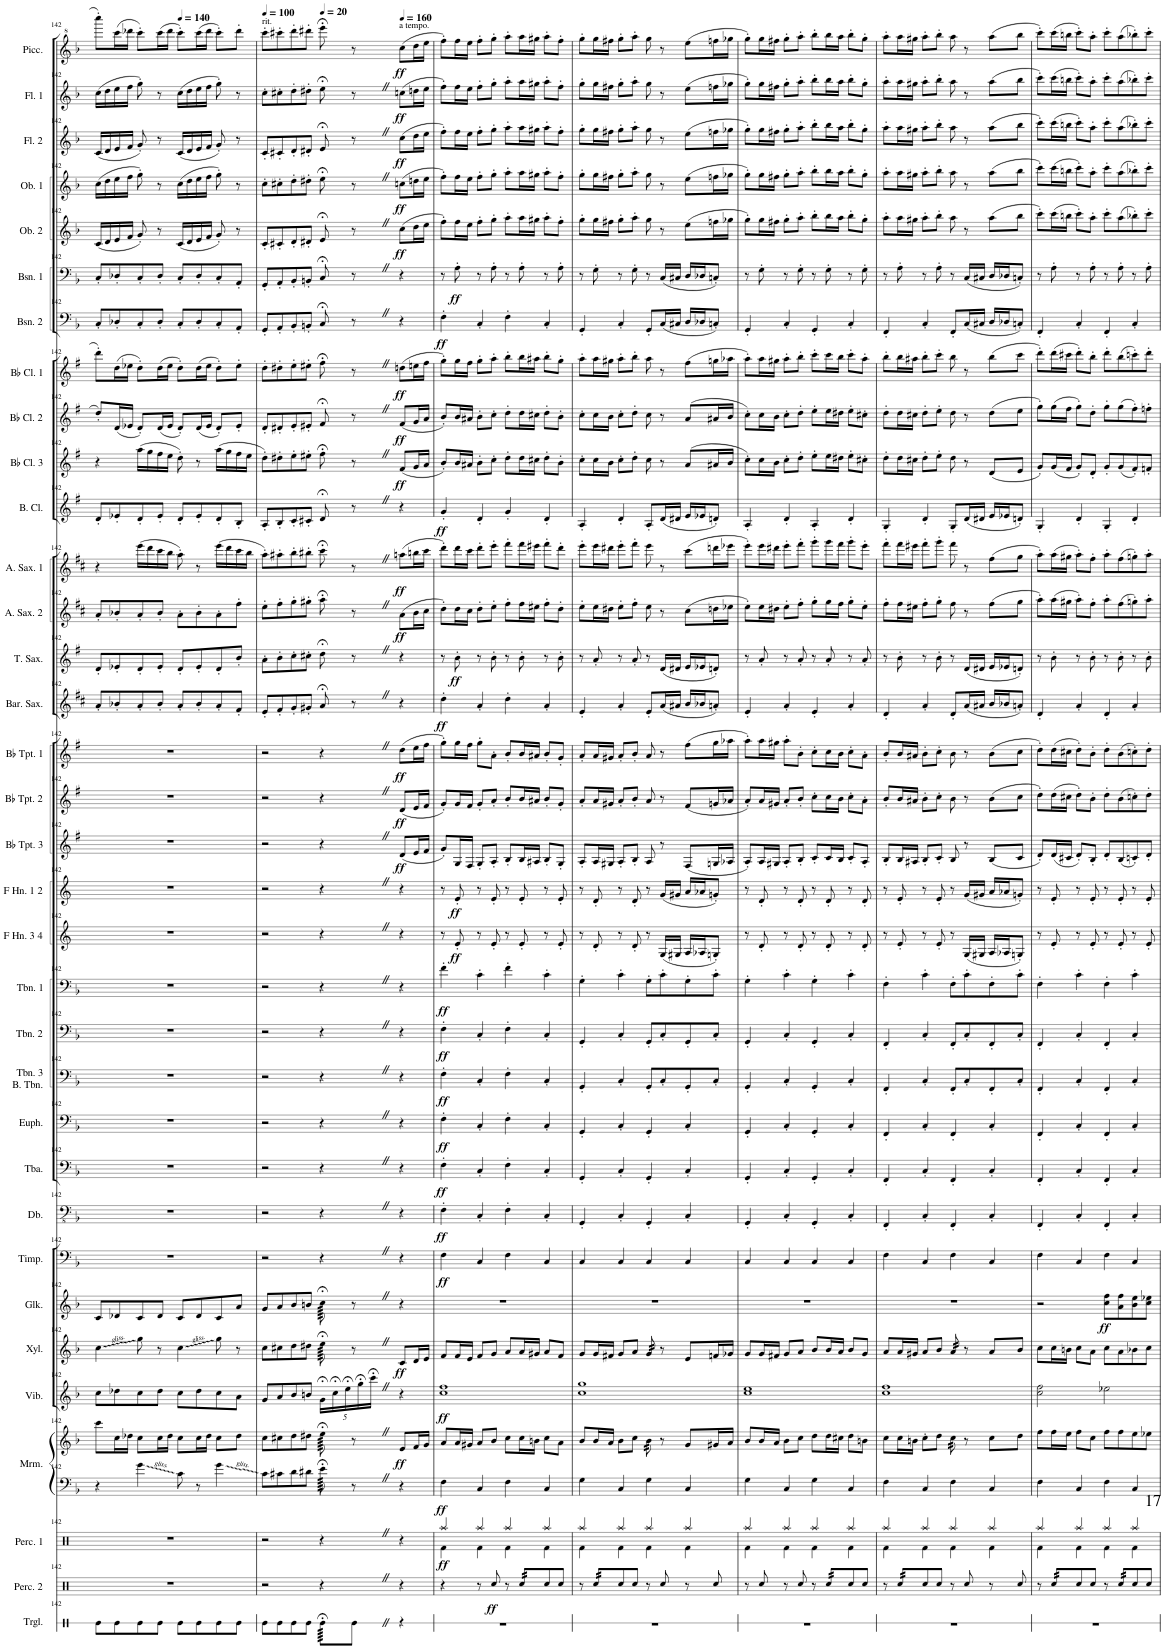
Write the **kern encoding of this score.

**kern	**kern	**dynam	**kern	**dynam	**kern	**kern	**dynam	**kern	**dynam	**kern	**dynam	**kern	**dynam	**kern	**dynam	**kern	**dynam	**kern	**dynam	**kern	**dynam	**kern	**dynam	**kern	**dynam	**kern	**dynam	**kern	**dynam	**kern	**dynam	**kern	**dynam	**kern	**dynam	**kern	**dynam	**kern	**dynam	**kern	**dynam	**kern	**dynam	**kern	**dynam	**kern	**dynam	**kern	**dynam	**kern	**dynam	**kern	**dynam	**kern	**dynam	**kern	**dynam	**kern	**dynam	**kern	**dynam	**kern	**dynam	**kern	**dynam	**kern	**dynam
*part34	*part33	*part33	*part32	*part32	*part31	*part31	*part31	*part30	*part30	*part29	*part29	*part28	*part28	*part27	*part27	*part26	*part26	*part25	*part25	*part24	*part24	*part23	*part23	*part22	*part22	*part21	*part21	*part20	*part20	*part19	*part19	*part18	*part18	*part17	*part17	*part16	*part16	*part15	*part15	*part14	*part14	*part13	*part13	*part12	*part12	*part11	*part11	*part10	*part10	*part9	*part9	*part8	*part8	*part7	*part7	*part6	*part6	*part5	*part5	*part4	*part4	*part3	*part3	*part2	*part2	*part1	*part1
*staff35	*staff34	*staff34	*staff33	*staff33	*staff32	*staff31	*staff31/32	*staff30	*staff30	*staff29	*staff29	*staff28	*staff28	*staff27	*staff27	*staff26	*staff26	*staff25	*staff25	*staff24	*staff24	*staff23	*staff23	*staff22	*staff22	*staff21	*staff21	*staff20	*staff20	*staff19	*staff19	*staff18	*staff18	*staff17	*staff17	*staff16	*staff16	*staff15	*staff15	*staff14	*staff14	*staff13	*staff13	*staff12	*staff12	*staff11	*staff11	*staff10	*staff10	*staff9	*staff9	*staff8	*staff8	*staff7	*staff7	*staff6	*staff6	*staff5	*staff5	*staff4	*staff4	*staff3	*staff3	*staff2	*staff2	*staff1	*staff1
*I"Triangle	*I"Percussion 2	*	*I"Percussion 1	*	*I"Marimba	*	*	*I"Vibraphone	*	*I"Xylophone	*	*I"Glockenspiel	*	*I"Timpani	*	*I"Double Bass	*	*I"Tuba	*	*I"Euphonium	*	*I"Trombone 3 &amp; Bass Trombone	*	*I"Trombone 2	*	*I"Trombone 1	*	*I"F Horn 3 &amp; 4	*	*I"F Horn 1 &amp; 2	*	*I"Bb Trumpet 3	*	*I"Bb Trumpet 2	*	*I"Bb Trumpet 1	*	*I"Baritone Saxophone	*	*I"Tenor Saxophone	*	*I"Alto Saxophone 2	*	*I"Alto Saxophone 1	*	*I"Bass Clarinet	*	*I"Bb Clarinet 3	*	*I"Bb Clarinet 2	*	*I"Bb Clarinet 1	*	*I"Bassoon 2	*	*I"Bassoon 1	*	*I"Oboe 2	*	*I"Oboe 1	*	*I"Flute 2	*	*I"Flute 1	*	*I"Piccolo	*
*I'Trgl.	*I'Perc. 2	*	*I'Perc. 1	*	*I'Mrm.	*	*	*I'Vib.	*	*I'Xyl.	*	*I'Glk.	*	*I'Timp.	*	*I'Db.	*	*I'Tba.	*	*I'Euph.	*	*I'Tbn. 3 B. Tbn.	*	*I'Tbn. 2	*	*I'Tbn. 1	*	*I'F Hn. 3 4	*	*I'F Hn. 1 2	*	*I'Bb Tpt. 3	*	*I'Bb Tpt. 2	*	*I'Bb Tpt. 1	*	*I'Bar. Sax.	*	*I'T. Sax.	*	*I'A. Sax. 2	*	*I'A. Sax. 1	*	*I'B. Cl.	*	*I'Bb Cl. 3	*	*I'Bb Cl. 2	*	*I'Bb Cl. 1	*	*I'Bsn. 2	*	*I'Bsn. 1	*	*I'Ob. 2	*	*I'Ob. 1	*	*I'Fl. 2	*	*I'Fl. 1	*	*I'Picc.	*
!!LO:PB:g=z
*clefX	*clefX	*	*clefX	*	*clefF4	*clefG2	*	*clefG2	*	*clefG2	*	*clefG2	*	*clefF4	*	*clefFv4	*	*clefF4	*	*clefF4	*	*clefF4	*	*clefF4	*	*clefF4	*	*clefG2	*	*clefG2	*	*clefG2	*	*clefG2	*	*clefG2	*	*clefG2	*	*clefG2	*	*clefG2	*	*clefG2	*	*clefG2	*	*clefG2	*	*clefG2	*	*clefG2	*	*clefF4	*	*clefF4	*	*clefG2	*	*clefG2	*	*clefG2	*	*clefG2	*	*clefG^2	*
*	*	*	*	*	*	*	*	*	*	*Trd-7c-12	*	*Trd-14c-24	*	*	*	*Trd7c12	*	*	*	*	*	*	*	*	*	*	*	*Trd4c7	*	*Trd4c7	*	*Trd1c2	*	*Trd1c2	*	*Trd1c2	*	*Trd12c21	*	*Trd8c14	*	*Trd5c9	*	*Trd5c9	*	*Trd8c14	*	*Trd1c2	*	*Trd1c2	*	*Trd1c2	*	*	*	*	*	*	*	*	*	*	*	*	*	*Trd-7c-12	*
*k[b-]	*k[b-]	*	*k[b-]	*	*k[b-]	*k[b-]	*	*k[b-]	*	*k[b-]	*	*k[b-]	*	*k[b-]	*	*k[b-]	*	*k[b-]	*	*k[b-]	*	*k[b-]	*	*k[b-]	*	*k[b-]	*	*k[]	*	*k[]	*	*k[f#]	*	*k[f#]	*	*k[f#]	*	*k[f#c#]	*	*k[f#]	*	*k[f#c#]	*	*k[f#c#]	*	*k[f#]	*	*k[f#]	*	*k[f#]	*	*k[f#]	*	*k[b-]	*	*k[b-]	*	*k[b-]	*	*k[b-]	*	*k[b-]	*	*k[b-]	*	*k[b-]	*
*M4/4	*M4/4	*	*M4/4	*	*M4/4	*M4/4	*	*M4/4	*	*M4/4	*	*M4/4	*	*M4/4	*	*M4/4	*	*M4/4	*	*M4/4	*	*M4/4	*	*M4/4	*	*M4/4	*	*M4/4	*	*M4/4	*	*M4/4	*	*M4/4	*	*M4/4	*	*M4/4	*	*M4/4	*	*M4/4	*	*M4/4	*	*M4/4	*	*M4/4	*	*M4/4	*	*M4/4	*	*M4/4	*	*M4/4	*	*M4/4	*	*M4/4	*	*M4/4	*	*M4/4	*	*M4/4	*
=142	=142	=142	=142	=142	=142	=142	=142	=142	=142	=142	=142	=142	=142	=142	=142	=142	=142	=142	=142	=142	=142	=142	=142	=142	=142	=142	=142	=142	=142	=142	=142	=142	=142	=142	=142	=142	=142	=142	=142	=142	=142	=142	=142	=142	=142	=142	=142	=142	=142	=142	=142	=142	=142	=142	=142	=142	=142	=142	=142	=142	=142	=142	=142	=142	=142	=142	=142
8Re\L	1r	.	1r	.	4r	8ccc\L	.	8cc\L	.	4cc\	.	8c/L	.	1r	.	1r	.	1r	.	1r	.	1r	.	1r	.	1r	.	1r	.	1r	.	1r	.	1r	.	1r	.	8a'/L	.	8d'/L	.	8a'/L	.	4r	.	8d'/L	.	4r	.	8dd'/L	.	8ddd'\L	.	8C'/L	.	8C'/L	.	(16c/LL	.	(16cc\LL	.	(16c/LL	.	(16cc\LL	.	8ccccc'\L	.
.	.	.	.	.	.	.	.	.	.	.	.	.	.	.	.	.	.	.	.	.	.	.	.	.	.	.	.	.	.	.	.	.	.	.	.	.	.	.	.	.	.	.	.	.	.	.	.	.	.	.	.	.	.	.	.	.	.	16d/	.	16dd\	.	16d/	.	16dd\	.	.	.
8Re\	.	.	.	.	.	16cc\L	.	8dd-X\	.	.	.	8d-X/	.	.	.	.	.	.	.	.	.	.	.	.	.	.	.	.	.	.	.	.	.	.	.	.	.	8b-X'/	.	8e-X'/	.	8b-X'/	.	.	.	8e-X'/	.	.	.	(16d/L	.	(16dd\L	.	8D-X'/	.	8D-X'/	.	16e/	.	16ee\	.	16e/	.	16ee\	.	(16cccc\L	.
.	.	.	.	.	.	16dd-X\JJ	.	.	.	.	.	.	.	.	.	.	.	.	.	.	.	.	.	.	.	.	.	.	.	.	.	.	.	.	.	.	.	.	.	.	.	.	.	.	.	.	.	.	.	16e-X/JJ	.	16ee-X\JJ	.	.	.	.	.	16f/JJ	.	16ff\JJ	.	16f/JJ	.	16ff\JJ	.	16dddd-X\JJ	.
8Re\	.	.	.	.	4g\	8cc\L	.	8cc\	.	8gg\	.	8c/	.	.	.	.	.	.	.	.	.	.	.	.	.	.	.	.	.	.	.	.	.	.	.	.	.	8a'/	.	8d'/	.	8a'/	.	(16eee\LL	.	8d'/	.	(16aa\LL	.	8d'/L)	.	8dd'\L)	.	8C'/	.	8C'/	.	8g'/)	.	8gg'\)	.	8g'/)	.	8gg'\)	.	8cccc'\L)	.
.	.	.	.	.	.	.	.	.	.	.	.	.	.	.	.	.	.	.	.	.	.	.	.	.	.	.	.	.	.	.	.	.	.	.	.	.	.	.	.	.	.	.	.	16ddd\	.	.	.	16gg\	.	.	.	.	.	.	.	.	.	.	.	.	.	.	.	.	.	.	.
8Re\J	.	.	.	.	.	16cc\L	.	8dd-\J	.	8r	.	8d-/J	.	.	.	.	.	.	.	.	.	.	.	.	.	.	.	.	.	.	.	.	.	.	.	.	.	8b-'/J	.	8e-'/J	.	8b-'/J	.	16ccc#\	.	8e-'/J	.	16ff#\	.	(16d/L	.	(16dd\L	.	8D-'/J	.	8D-'/J	.	8r	.	8r	.	8r	.	8r	.	(16cccc\L	.
.	.	.	.	.	.	16dd-\JJ	.	.	.	.	.	.	.	.	.	.	.	.	.	.	.	.	.	.	.	.	.	.	.	.	.	.	.	.	.	.	.	.	.	.	.	.	.	16bb\JJ	.	.	.	16ee\JJ	.	16e-/JJ	.	16ee-\JJ	.	.	.	.	.	.	.	.	.	.	.	.	.	16dddd-\JJ	.
*	*	*	*	*	*	*	*	*	*	*	*	*	*	*	*	*	*	*	*	*	*	*	*	*	*	*	*	*	*	*	*	*	*	*	*	*	*	*	*	*	*	*	*	*	*	*	*	*	*	*	*	*	*	*	*	*	*	*	*	*	*	*	*	*	*	*MM140	*
8Re\L	.	.	.	.	8c\	8cc\L	.	8cc\L	.	4cc\	.	8c/L	.	.	.	.	.	.	.	.	.	.	.	.	.	.	.	.	.	.	.	.	.	.	.	.	.	8a'/L	.	8d'/L	.	8a'\L	.	8aa'\)	.	8d'/L	.	8dd'\)	.	8d'/L)	.	8dd'\L)	.	8C'/L	.	8C'/L	.	(16c/LL	.	(16cc\LL	.	(16c/LL	.	(16cc\LL	.	8cccc'\L)	.
.	.	.	.	.	.	.	.	.	.	.	.	.	.	.	.	.	.	.	.	.	.	.	.	.	.	.	.	.	.	.	.	.	.	.	.	.	.	.	.	.	.	.	.	.	.	.	.	.	.	.	.	.	.	.	.	.	.	16d/	.	16dd\	.	16d/	.	16dd\	.	.	.
8Re\	.	.	.	.	8r	16cc\L	.	8dd-\	.	.	.	8d-/	.	.	.	.	.	.	.	.	.	.	.	.	.	.	.	.	.	.	.	.	.	.	.	.	.	8b-'/	.	8e-'/	.	8b-'\	.	8r	.	8e-'/	.	8r	.	(16d/L	.	(16dd\L	.	8D-'/	.	8D-'/	.	16e/	.	16ee\	.	16e/	.	16ee\	.	(16cccc\L	.
.	.	.	.	.	.	16dd-\JJ	.	.	.	.	.	.	.	.	.	.	.	.	.	.	.	.	.	.	.	.	.	.	.	.	.	.	.	.	.	.	.	.	.	.	.	.	.	.	.	.	.	.	.	16e-/JJ	.	16ee-\JJ	.	.	.	.	.	16f/JJ	.	16ff\JJ	.	16f/JJ	.	16ff\JJ	.	16dddd-\JJ	.
8Re\	.	.	.	.	4g\	8cc\L	.	8cc\	.	8gg\	.	8c/	.	.	.	.	.	.	.	.	.	.	.	.	.	.	.	.	.	.	.	.	.	.	.	.	.	8a'/	.	8d'/	.	8a'\	.	(16eee\LL	.	8d'/	.	(16aa\LL	.	8d'/L)	.	8dd'\L)	.	8C'/	.	8C'/	.	8g'/)	.	8gg'\)	.	8g'/)	.	8gg'\)	.	8cccc'\L)	.
.	.	.	.	.	.	.	.	.	.	.	.	.	.	.	.	.	.	.	.	.	.	.	.	.	.	.	.	.	.	.	.	.	.	.	.	.	.	.	.	.	.	.	.	16ddd\	.	.	.	16gg\	.	.	.	.	.	.	.	.	.	.	.	.	.	.	.	.	.	.	.
8Re\J	.	.	.	.	.	8dd-\J	.	8a\J	.	8r	.	8a/J	.	.	.	.	.	.	.	.	.	.	.	.	.	.	.	.	.	.	.	.	.	.	.	.	.	8f#'/J	.	8b'/J	.	8ff#'\J	.	16ccc#\	.	8B'/J	.	16ff#\	.	8e-'/J	.	8ee-'\J	.	8AA'/J	.	8AA'/J	.	8r	.	8r	.	8r	.	8r	.	8dddd-'\J	.
.	.	.	.	.	.	.	.	.	.	.	.	.	.	.	.	.	.	.	.	.	.	.	.	.	.	.	.	.	.	.	.	.	.	.	.	.	.	.	.	.	.	.	.	16bb\JJ	.	.	.	16ee\JJ	.	.	.	.	.	.	.	.	.	.	.	.	.	.	.	.	.	.	.
=143	=143	=143	=143	=143	=143	=143	=143	=143	=143	=143	=143	=143	=143	=143	=143	=143	=143	=143	=143	=143	=143	=143	=143	=143	=143	=143	=143	=143	=143	=143	=143	=143	=143	=143	=143	=143	=143	=143	=143	=143	=143	=143	=143	=143	=143	=143	=143	=143	=143	=143	=143	=143	=143	=143	=143	=143	=143	=143	=143	=143	=143	=143	=143	=143	=143	=143	=143
*	*	*	*	*	*	*	*	*	*	*	*	*	*	*	*	*	*	*	*	*	*	*	*	*	*	*	*	*	*	*	*	*	*	*	*	*	*	*	*	*	*	*	*	*	*	*	*	*	*	*	*	*	*	*	*	*	*	*	*	*	*	*	*	*	*	*MM100	*
!	!	!	!	!	!	!	!	!	!	!	!	!	!	!	!	!	!	!	!	!	!	!	!	!	!	!	!	!	!	!	!	!	!	!	!	!	!	!	!	!	!	!	!	!	!	!	!	!	!	!	!	!	!	!	!	!	!	!	!	!	!	!	!	!	!	!LO:TX:a:t=rit.	!
8Re\L	2r	.	2r	.	8c\L	8cc\L	.	8g/L	.	8cc\L	.	8g/L	.	2r	.	2r	.	2r	.	2r	.	2r	.	2r	.	2r	.	2r	.	2r	.	2r	.	2r	.	2r	.	8e'/L	.	8a'\L	.	8ee'\L	.	8aa'\L)	.	8A'/L	.	8dd'\L)	.	8d'/L	.	8dd'\L	.	8GG'/L	.	8GG'/L	.	8c'/L	.	8cc'\L	.	8c'/L	.	8cc'\L	.	8cccc'\L	.
8Re\	.	.	.	.	8c#X\	8cc#X\	.	8a/	.	8cc#X\	.	8a/	.	.	.	.	.	.	.	.	.	.	.	.	.	.	.	.	.	.	.	.	.	.	.	.	.	8f#'/	.	8b'\	.	8ff#'\	.	8aa#X'\	.	8B'/	.	8dd#X'\	.	8d#X'/	.	8dd#X'\	.	8AA'/	.	8AA'/	.	8c#X'/	.	8cc#X'\	.	8c#X'/	.	8cc#X'\	.	8cccc#X'\	.
8Re\	.	.	.	.	8d\	8dd\	.	8b-/	.	8dd\	.	8b-/	.	.	.	.	.	.	.	.	.	.	.	.	.	.	.	.	.	.	.	.	.	.	.	.	.	8g'/	.	8cc'\	.	8gg'\	.	8bb'\	.	8c'/	.	8ee'\	.	8e'/	.	8ee'\	.	8BB-'/	.	8BB-'/	.	8d'/	.	8dd'\	.	8d'/	.	8dd'\	.	8dddd'\	.
8Re\J	.	.	.	.	8d#X\J	8dd#X\J	.	8bn/J	.	8dd#X\J	.	8bn/J	.	.	.	.	.	.	.	.	.	.	.	.	.	.	.	.	.	.	.	.	.	.	.	.	.	8g#X'/J	.	8cc#X'\J	.	8gg#X'\J	.	8bb#X'\J	.	8c#X'/J	.	8ee#X'\J	.	8e#X'/J	.	8ee#X'\J	.	8BBn'/J	.	8BBn'/J	.	8d#X'/J	.	8dd#X'\J	.	8d#X'/J	.	8dd#X'\J	.	8dddd#X'\J	.
*	*	*	*	*	*	*	*	*Xbrackettup	*	*	*	*	*	*	*	*	*	*	*	*	*	*	*	*	*	*	*	*	*	*	*	*	*	*	*	*	*	*	*	*	*	*	*	*	*	*	*	*	*	*	*	*	*	*	*	*	*	*	*	*	*	*	*	*	*	*	*
*	*	*	*	*	*	*	*	*	*	*	*	*	*	*	*	*	*	*	*	*	*	*	*	*	*	*	*	*	*	*	*	*	*	*	*	*	*	*	*	*	*	*	*	*	*	*	*	*	*	*	*	*	*	*	*	*	*	*	*	*	*	*	*	*	*	*MM20	*
*tremolo	*	*	*	*	*	*	*	*	*	*	*	*	*	*	*	*	*	*	*	*	*	*	*	*	*	*	*	*	*	*	*	*	*	*	*	*	*	*	*	*	*	*	*	*	*	*	*	*	*	*	*	*	*	*	*	*	*	*	*	*	*	*	*	*	*	*	*
*	*	*	*	*	*tremolo	*	*	*	*	*	*	*	*	*	*	*	*	*	*	*	*	*	*	*	*	*	*	*	*	*	*	*	*	*	*	*	*	*	*	*	*	*	*	*	*	*	*	*	*	*	*	*	*	*	*	*	*	*	*	*	*	*	*	*	*	*	*
*	*	*	*	*	*	*tremolo	*	*	*	*	*	*	*	*	*	*	*	*	*	*	*	*	*	*	*	*	*	*	*	*	*	*	*	*	*	*	*	*	*	*	*	*	*	*	*	*	*	*	*	*	*	*	*	*	*	*	*	*	*	*	*	*	*	*	*	*	*
*	*	*	*	*	*	*	*	*	*	*tremolo	*	*	*	*	*	*	*	*	*	*	*	*	*	*	*	*	*	*	*	*	*	*	*	*	*	*	*	*	*	*	*	*	*	*	*	*	*	*	*	*	*	*	*	*	*	*	*	*	*	*	*	*	*	*	*	*	*
*	*	*	*	*	*	*	*	*	*	*	*	*tremolo	*	*	*	*	*	*	*	*	*	*	*	*	*	*	*	*	*	*	*	*	*	*	*	*	*	*	*	*	*	*	*	*	*	*	*	*	*	*	*	*	*	*	*	*	*	*	*	*	*	*	*	*	*	*	*
128Re;<\LLLLL	4r	.	4r	.	128e;<\	128ee;<\	.	20g;<\LL	.	128ee;<\	.	128cc;<\	.	4r	.	4r	.	4r	.	4r	.	4r	.	4r	.	4r	.	4r	.	4r	.	4r	.	4r	.	4r	.	8a;</	.	8dd;<\	.	8aa;<\	.	8ccc#;<\	.	8d;</	.	8ff#;<\	.	8f#;</	.	8ff#;<\	.	8C;</	.	8C;</	.	8e;</	.	8ee;<\	.	8e;</	.	8ee;<\	.	8eeee;<\	.
128Re;<\	.	.	.	.	128e;<\	128ee;<\	.	.	.	128ee;<\	.	128cc;<\	.	.	.	.	.	.	.	.	.	.	.	.	.	.	.	.	.	.	.	.	.	.	.	.	.	.	.	.	.	.	.	.	.	.	.	.	.	.	.	.	.	.	.	.	.	.	.	.	.	.	.	.	.	.	.
128Re;<\	.	.	.	.	128e;<\	128ee;<\	.	.	.	128ee;<\	.	128cc;<\	.	.	.	.	.	.	.	.	.	.	.	.	.	.	.	.	.	.	.	.	.	.	.	.	.	.	.	.	.	.	.	.	.	.	.	.	.	.	.	.	.	.	.	.	.	.	.	.	.	.	.	.	.	.	.
128Re;<\	.	.	.	.	128e;<\	128ee;<\	.	.	.	128ee;<\	.	128cc;<\	.	.	.	.	.	.	.	.	.	.	.	.	.	.	.	.	.	.	.	.	.	.	.	.	.	.	.	.	.	.	.	.	.	.	.	.	.	.	.	.	.	.	.	.	.	.	.	.	.	.	.	.	.	.	.
128Re;<\	.	.	.	.	128e;<\	128ee;<\	.	.	.	128ee;<\	.	128cc;<\	.	.	.	.	.	.	.	.	.	.	.	.	.	.	.	.	.	.	.	.	.	.	.	.	.	.	.	.	.	.	.	.	.	.	.	.	.	.	.	.	.	.	.	.	.	.	.	.	.	.	.	.	.	.	.
128Re;<\	.	.	.	.	128e;<\	128ee;<\	.	.	.	128ee;<\	.	128cc;<\	.	.	.	.	.	.	.	.	.	.	.	.	.	.	.	.	.	.	.	.	.	.	.	.	.	.	.	.	.	.	.	.	.	.	.	.	.	.	.	.	.	.	.	.	.	.	.	.	.	.	.	.	.	.	.
128Re;<\	.	.	.	.	128e;<\	128ee;<\	.	.	.	128ee;<\	.	128cc;<\	.	.	.	.	.	.	.	.	.	.	.	.	.	.	.	.	.	.	.	.	.	.	.	.	.	.	.	.	.	.	.	.	.	.	.	.	.	.	.	.	.	.	.	.	.	.	.	.	.	.	.	.	.	.	.
.	.	.	.	.	.	.	.	20cc;<\	.	.	.	.	.	.	.	.	.	.	.	.	.	.	.	.	.	.	.	.	.	.	.	.	.	.	.	.	.	.	.	.	.	.	.	.	.	.	.	.	.	.	.	.	.	.	.	.	.	.	.	.	.	.	.	.	.	.	.
128Re;<\	.	.	.	.	128e;<\	128ee;<\	.	.	.	128ee;<\	.	128cc;<\	.	.	.	.	.	.	.	.	.	.	.	.	.	.	.	.	.	.	.	.	.	.	.	.	.	.	.	.	.	.	.	.	.	.	.	.	.	.	.	.	.	.	.	.	.	.	.	.	.	.	.	.	.	.	.
128Re;<\	.	.	.	.	128e;<\	128ee;<\	.	.	.	128ee;<\	.	128cc;<\	.	.	.	.	.	.	.	.	.	.	.	.	.	.	.	.	.	.	.	.	.	.	.	.	.	.	.	.	.	.	.	.	.	.	.	.	.	.	.	.	.	.	.	.	.	.	.	.	.	.	.	.	.	.	.
128Re;<\	.	.	.	.	128e;<\	128ee;<\	.	.	.	128ee;<\	.	128cc;<\	.	.	.	.	.	.	.	.	.	.	.	.	.	.	.	.	.	.	.	.	.	.	.	.	.	.	.	.	.	.	.	.	.	.	.	.	.	.	.	.	.	.	.	.	.	.	.	.	.	.	.	.	.	.	.
128Re;<\	.	.	.	.	128e;<\	128ee;<\	.	.	.	128ee;<\	.	128cc;<\	.	.	.	.	.	.	.	.	.	.	.	.	.	.	.	.	.	.	.	.	.	.	.	.	.	.	.	.	.	.	.	.	.	.	.	.	.	.	.	.	.	.	.	.	.	.	.	.	.	.	.	.	.	.	.
128Re;<\	.	.	.	.	128e;<\	128ee;<\	.	.	.	128ee;<\	.	128cc;<\	.	.	.	.	.	.	.	.	.	.	.	.	.	.	.	.	.	.	.	.	.	.	.	.	.	.	.	.	.	.	.	.	.	.	.	.	.	.	.	.	.	.	.	.	.	.	.	.	.	.	.	.	.	.	.
128Re;<\	.	.	.	.	128e;<\	128ee;<\	.	.	.	128ee;<\	.	128cc;<\	.	.	.	.	.	.	.	.	.	.	.	.	.	.	.	.	.	.	.	.	.	.	.	.	.	.	.	.	.	.	.	.	.	.	.	.	.	.	.	.	.	.	.	.	.	.	.	.	.	.	.	.	.	.	.
.	.	.	.	.	.	.	.	20ee;<\	.	.	.	.	.	.	.	.	.	.	.	.	.	.	.	.	.	.	.	.	.	.	.	.	.	.	.	.	.	.	.	.	.	.	.	.	.	.	.	.	.	.	.	.	.	.	.	.	.	.	.	.	.	.	.	.	.	.	.
128Re;<\	.	.	.	.	128e;<\	128ee;<\	.	.	.	128ee;<\	.	128cc;<\	.	.	.	.	.	.	.	.	.	.	.	.	.	.	.	.	.	.	.	.	.	.	.	.	.	.	.	.	.	.	.	.	.	.	.	.	.	.	.	.	.	.	.	.	.	.	.	.	.	.	.	.	.	.	.
128Re;<\	.	.	.	.	128e;<\	128ee;<\	.	.	.	128ee;<\	.	128cc;<\	.	.	.	.	.	.	.	.	.	.	.	.	.	.	.	.	.	.	.	.	.	.	.	.	.	.	.	.	.	.	.	.	.	.	.	.	.	.	.	.	.	.	.	.	.	.	.	.	.	.	.	.	.	.	.
128Re;<\	.	.	.	.	128e;<\	128ee;<\	.	.	.	128ee;<\	.	128cc;<\	.	.	.	.	.	.	.	.	.	.	.	.	.	.	.	.	.	.	.	.	.	.	.	.	.	.	.	.	.	.	.	.	.	.	.	.	.	.	.	.	.	.	.	.	.	.	.	.	.	.	.	.	.	.	.
*	*	*	*	*	*	*	*	*	*	*	*	*Xtremolo	*	*	*	*	*	*	*	*	*	*	*	*	*	*	*	*	*	*	*	*	*	*	*	*	*	*	*	*	*	*	*	*	*	*	*	*	*	*	*	*	*	*	*	*	*	*	*	*	*	*	*	*	*	*	*
*	*	*	*	*	*	*	*	*	*	*Xtremolo	*	*	*	*	*	*	*	*	*	*	*	*	*	*	*	*	*	*	*	*	*	*	*	*	*	*	*	*	*	*	*	*	*	*	*	*	*	*	*	*	*	*	*	*	*	*	*	*	*	*	*	*	*	*	*	*	*
*	*	*	*	*	*	*Xtremolo	*	*	*	*	*	*	*	*	*	*	*	*	*	*	*	*	*	*	*	*	*	*	*	*	*	*	*	*	*	*	*	*	*	*	*	*	*	*	*	*	*	*	*	*	*	*	*	*	*	*	*	*	*	*	*	*	*	*	*	*	*
*	*	*	*	*	*Xtremolo	*	*	*	*	*	*	*	*	*	*	*	*	*	*	*	*	*	*	*	*	*	*	*	*	*	*	*	*	*	*	*	*	*	*	*	*	*	*	*	*	*	*	*	*	*	*	*	*	*	*	*	*	*	*	*	*	*	*	*	*	*	*
*Xtremolo	*	*	*	*	*	*	*	*	*	*	*	*	*	*	*	*	*	*	*	*	*	*	*	*	*	*	*	*	*	*	*	*	*	*	*	*	*	*	*	*	*	*	*	*	*	*	*	*	*	*	*	*	*	*	*	*	*	*	*	*	*	*	*	*	*	*	*
8ReZ\J	.	.	.	.	8r	8r	.	.	.	8r	.	8r	.	.	.	.	.	.	.	.	.	.	.	.	.	.	.	.	.	.	.	.	.	.	.	.	.	8r	.	8r	.	8r	.	8r	.	8r	.	8r	.	8r	.	8r	.	8r	.	8r	.	8r	.	8r	.	8r	.	8r	.	8r	.
.	.	.	.	.	.	.	.	20gg;<\	.	.	.	.	.	.	.	.	.	.	.	.	.	.	.	.	.	.	.	.	.	.	.	.	.	.	.	.	.	.	.	.	.	.	.	.	.	.	.	.	.	.	.	.	.	.	.	.	.	.	.	.	.	.	.	.	.	.	.
.	.	.	.	.	.	.	.	20ccc;<Z\JJ	.	.	.	.	.	.	.	.	.	.	.	.	.	.	.	.	.	.	.	.	.	.	.	.	.	.	.	.	.	.	.	.	.	.	.	.	.	.	.	.	.	.	.	.	.	.	.	.	.	.	.	.	.	.	.	.	.	.	.
*	*	*	*	*	*	*	*	*	*	*	*	*	*	*	*	*	*	*	*	*	*	*	*	*	*	*	*	*	*	*	*	*	*	*	*	*	*	*	*	*	*	*	*	*	*	*	*	*	*	*	*	*	*	*	*	*	*	*	*	*	*	*	*	*	*	*MM160	*
!	!	!	!	!	!	!	!	!	!	!	!	!	!	!	!	!	!	!	!	!	!	!	!	!	!	!	!	!	!	!	!	!	!	!	!	!	!	!	!	!	!	!	!	!	!	!	!	!	!	!	!	!	!	!	!	!	!	!	!	!	!	!	!	!	!	!LO:TX:a:t=a tempo.	!
!	!	!	!	!	!	!	!LO:DY:b	!	!	!	!LO:DY:b	!	!	!	!	!	!	!	!	!	!	!	!	!	!	!	!	!	!	!	!	!	!LO:DY:b	!	!LO:DY:b	!	!LO:DY:b	!	!	!	!	!	!LO:DY:b	!	!LO:DY:b	!	!	!	!LO:DY:b	!	!LO:DY:b	!	!LO:DY:b	!	!	!	!	!	!LO:DY:b	!	!LO:DY:b	!	!LO:DY:b	!	!LO:DY:b	!	!LO:DY:b
4r	4r	.	4r	.	4r	8e/L	ff	4r	.	8c/L	ff	4r	.	4r	.	4r	.	4r	.	4r	.	4r	.	4r	.	4r	.	4r	.	4r	.	(8d/L	ff	(8d/L	ff	(8dd\L	ff	4r	.	4r	.	(8a\L	ff	(8aan\L	ff	4r	.	(8f#/L	ff	(8f#/L	ff	(8ddn\L	ff	4r	.	4r	.	(8cc\L	ff	(8ccn\L	ff	(8cc\L	ff	(8ccn\L	ff	(8ccc\L	ff
.	.	.	.	.	.	16f/L	.	.	.	16d/L	.	.	.	.	.	.	.	.	.	.	.	.	.	.	.	.	.	.	.	.	.	16e/L	.	16e/L	.	16ee\L	.	.	.	.	.	16b\L	.	16bbn\L	.	.	.	16g/L	.	16g/L	.	16een\L	.	.	.	.	.	16dd\L	.	16ddn\L	.	16dd\L	.	16ddn\L	.	16ddd\L	.
.	.	.	.	.	.	16g/JJ	.	.	.	16e/JJ	.	.	.	.	.	.	.	.	.	.	.	.	.	.	.	.	.	.	.	.	.	16f#/JJ	.	16f#/JJ	.	16ff#\JJ	.	.	.	.	.	16cc#\JJ	.	16ccc#\JJ	.	.	.	16a/JJ	.	16a/JJ	.	16ff#\JJ	.	.	.	.	.	16ee\JJ	.	16ee\JJ	.	16ee\JJ	.	16ee\JJ	.	16eee\JJ	.
=144	=144	=144	=144	=144	=144	=144	=144	=144	=144	=144	=144	=144	=144	=144	=144	=144	=144	=144	=144	=144	=144	=144	=144	=144	=144	=144	=144	=144	=144	=144	=144	=144	=144	=144	=144	=144	=144	=144	=144	=144	=144	=144	=144	=144	=144	=144	=144	=144	=144	=144	=144	=144	=144	=144	=144	=144	=144	=144	=144	=144	=144	=144	=144	=144	=144	=144	=144
*	*	*	*^	*	*	*	*	*	*	*	*	*	*	*	*	*	*	*	*	*	*	*	*	*	*	*	*	*	*	*	*	*	*	*	*	*	*	*	*	*	*	*	*	*	*	*	*	*	*	*	*	*	*	*	*	*	*	*	*	*	*	*	*	*	*	*	*
!	!	!	!	!	!LO:DY:b	!	!	!LO:DY:b=2	!	!LO:DY:b	!	!	!	!	!	!LO:DY:b	!	!LO:DY:b	!	!LO:DY:b	!	!LO:DY:b	!	!LO:DY:b	!	!LO:DY:b	!	!LO:DY:b	!	!	!	!	!	!	!	!	!	!	!	!LO:DY:b	!	!	!	!	!	!	!	!LO:DY:b	!	!	!	!	!	!	!	!LO:DY:b	!	!	!	!	!	!	!	!	!	!	!	!
1r	4r	.	4Raa/	4Rf\	ff	4F\	8a/L	ff	1cc 1ff	ff	8f/L	.	1r	.	4F\	ff	4FF'\	ff	4F'\	ff	4F'\	ff	4F'\	ff	4F'\	ff	4f'\	ff	8r	.	8r	.	8g'/L)	.	8g'/L)	.	8gg'\L)	.	4dd'\	ff	8r	.	8dd'\L)	.	8ddd'\L)	.	4g'/	ff	8b'/L)	.	8b'/L)	.	8gg'\L)	.	4F'\	ff	8r	.	8ff'\L)	.	8ff'\L)	.	8ff'\L)	.	8ff'\L)	.	8fff'\L)	.
!	!	!	!	!	!	!	!	!	!	!	!	!	!	!	!	!	!	!	!	!	!	!	!	!	!	!	!	!	!	!LO:DY:b	!	!LO:DY:b	!	!	!	!	!	!	!	!	!	!LO:DY:b	!	!	!	!	!	!	!	!	!	!	!	!	!	!	!	!LO:DY:b	!	!	!	!	!	!	!	!	!	!
.	.	.	.	.	.	.	16a/L	.	.	.	16f/L	.	.	.	.	.	.	.	.	.	.	.	.	.	.	.	.	.	8e'/	ff	8e'/	ff	16G/L	.	16g/L	.	16gg\L	.	.	.	8b'\	ff	16dd\L	.	16ddd\L	.	.	.	16b/L	.	16b/L	.	16gg\L	.	.	.	8A'\	ff	16ff\L	.	16ff\L	.	16ff\L	.	16ff\L	.	16fff\L	.
.	.	.	.	.	.	.	16g#X/JJ	.	.	.	16e/JJ	.	.	.	.	.	.	.	.	.	.	.	.	.	.	.	.	.	.	.	.	.	16F#/JJ	.	16f#/JJ	.	16ff#\JJ	.	.	.	.	.	16cc#\JJ	.	16ccc#\JJ	.	.	.	16a#X/JJ	.	16a#X/JJ	.	16ff#\JJ	.	.	.	.	.	16ee\JJ	.	16ee\JJ	.	16ee\JJ	.	16ee\JJ	.	16eee\JJ	.
.	8r	.	4Raa/	4Rf\	.	4C/	8a/L	.	.	.	8f/L	.	.	.	4C/	.	4CC'/	.	4C'/	.	4C'/	.	4C'/	.	4C'/	.	4c'\	.	8r	.	8r	.	8G'/L	.	8g'/L	.	8gg'\L	.	4a'/	.	8r	.	8dd'\L	.	8ddd'\L	.	4d'/	.	8b'\L	.	8b'\L	.	8gg'\L	.	4C'/	.	8r	.	8ff'\L	.	8ff'\L	.	8ff'\L	.	8ff'\L	.	8fff'\L	.
!	!	!LO:DY:b	!	!	!	!	!	!	!	!	!	!	!	!	!	!	!	!	!	!	!	!	!	!	!	!	!	!	!	!	!	!	!	!	!	!	!	!	!	!	!	!	!	!	!	!	!	!	!	!	!	!	!	!	!	!	!	!	!	!	!	!	!	!	!	!	!	!
.	8Rcc/	ff	.	.	.	.	8b-/J	.	.	.	8g/J	.	.	.	.	.	.	.	.	.	.	.	.	.	.	.	.	.	8e'/	.	8e'/	.	8A'/J	.	8a'/J	.	8a'\J	.	.	.	8b'\	.	8ee'\J	.	8eee'\J	.	.	.	8cc'\J	.	8cc'\J	.	8aa'\J	.	.	.	8A'\	.	8gg'\J	.	8gg'\J	.	8gg'\J	.	8gg'\J	.	8ggg'\J	.
.	8r	.	4Raa/	4Rf\	.	4F\	8cc\L	.	.	.	8a/L	.	.	.	4F\	.	4FF'\	.	4F'\	.	4F'\	.	4F'\	.	4F'\	.	4f'\	.	8r	.	8r	.	8B'/L	.	8b'/L	.	8b'/L	.	4dd'\	.	8r	.	8ff#'\L	.	8fff#'\L	.	4g'/	.	8dd'\L	.	8dd'\L	.	8bb'\L	.	4F'\	.	8r	.	8aa'\L	.	8aa'\L	.	8aa'\L	.	8aa'\L	.	8aaa'\L	.
*	*tremolo	*	*	*	*	*	*	*	*	*	*	*	*	*	*	*	*	*	*	*	*	*	*	*	*	*	*	*	*	*	*	*	*	*	*	*	*	*	*	*	*	*	*	*	*	*	*	*	*	*	*	*	*	*	*	*	*	*	*	*	*	*	*	*	*	*	*	*
.	32Rcc/LLL	.	.	.	.	.	16cc\L	.	.	.	16a/L	.	.	.	.	.	.	.	.	.	.	.	.	.	.	.	.	.	8e'/	.	8e'/	.	16B/L	.	16b/L	.	16b/L	.	.	.	8b'\	.	16ff#\L	.	16fff#\L	.	.	.	16dd\L	.	16dd\L	.	16bb\L	.	.	.	8A'\	.	16aa\L	.	16aa\L	.	16aa\L	.	16aa\L	.	16aaa\L	.
.	32Rcc/	.	.	.	.	.	.	.	.	.	.	.	.	.	.	.	.	.	.	.	.	.	.	.	.	.	.	.	.	.	.	.	.	.	.	.	.	.	.	.	.	.	.	.	.	.	.	.	.	.	.	.	.	.	.	.	.	.	.	.	.	.	.	.	.	.	.	.
.	32Rcc/	.	.	.	.	.	16bn\JJ	.	.	.	16g#X/JJ	.	.	.	.	.	.	.	.	.	.	.	.	.	.	.	.	.	.	.	.	.	16A#X/JJ	.	16a#X/JJ	.	16a#X/JJ	.	.	.	.	.	16ee#X\JJ	.	16eee#X\JJ	.	.	.	16cc#X\JJ	.	16cc#X\JJ	.	16aa#X\JJ	.	.	.	.	.	16gg#X\JJ	.	16gg#X\JJ	.	16gg#X\JJ	.	16gg#X\JJ	.	16ggg#X\JJ	.
.	32Rcc/	.	.	.	.	.	.	.	.	.	.	.	.	.	.	.	.	.	.	.	.	.	.	.	.	.	.	.	.	.	.	.	.	.	.	.	.	.	.	.	.	.	.	.	.	.	.	.	.	.	.	.	.	.	.	.	.	.	.	.	.	.	.	.	.	.	.	.
*	*Xtremolo	*	*	*	*	*	*	*	*	*	*	*	*	*	*	*	*	*	*	*	*	*	*	*	*	*	*	*	*	*	*	*	*	*	*	*	*	*	*	*	*	*	*	*	*	*	*	*	*	*	*	*	*	*	*	*	*	*	*	*	*	*	*	*	*	*	*	*
.	8Rcc/	.	4Raa/	4Rf\	.	4C/	8cc\L	.	.	.	8a/L	.	.	.	4C/	.	4CC'/	.	4C'/	.	4C'/	.	4C'/	.	4C'/	.	4c'\	.	8r	.	8r	.	8B'/L	.	8b'/L	.	8b'/L	.	4a'/	.	8r	.	8ff#'\L	.	8fff#'\L	.	4d'/	.	8dd'\L	.	8dd'\L	.	8bb'\L	.	4C'/	.	8r	.	8aa'\L	.	8aa'\L	.	8aa'\L	.	8aa'\L	.	8aaa'\L	.
.	8Rcc/J	.	.	.	.	.	8a\J	.	.	.	8f/J	.	.	.	.	.	.	.	.	.	.	.	.	.	.	.	.	.	8e'/	.	8e'/	.	8G'/J	.	8g'/J	.	8g'/J	.	.	.	8b'\	.	8dd'\J	.	8ddd'\J	.	.	.	8b'\J	.	8b'\J	.	8gg'\J	.	.	.	8A'\	.	8ff'\J	.	8ff'\J	.	8ff'\J	.	8ff'\J	.	8fff'\J	.
=145	=145	=145	=145	=145	=145	=145	=145	=145	=145	=145	=145	=145	=145	=145	=145	=145	=145	=145	=145	=145	=145	=145	=145	=145	=145	=145	=145	=145	=145	=145	=145	=145	=145	=145	=145	=145	=145	=145	=145	=145	=145	=145	=145	=145	=145	=145	=145	=145	=145	=145	=145	=145	=145	=145	=145	=145	=145	=145	=145	=145	=145	=145	=145	=145	=145	=145	=145	=145
1r	8r	.	4Raa/	4Rf\	.	4G\	8b-/L	.	1cc 1gg	.	8g/L	.	1r	.	4C/	.	4GGG'/	.	4GG'/	.	4GG'/	.	4GG'/	.	4GG'/	.	4G'\	.	8r	.	8r	.	8A'/L	.	8a'/L	.	8a'/L	.	4e'/	.	8r	.	8ee'\L	.	8eee'\L	.	4A'/	.	8cc'\L	.	8cc'\L	.	8aa'\L	.	4GG'/	.	8r	.	8gg'\L	.	8gg'\L	.	8gg'\L	.	8gg'\L	.	8ggg'\L	.
*	*tremolo	*	*	*	*	*	*	*	*	*	*	*	*	*	*	*	*	*	*	*	*	*	*	*	*	*	*	*	*	*	*	*	*	*	*	*	*	*	*	*	*	*	*	*	*	*	*	*	*	*	*	*	*	*	*	*	*	*	*	*	*	*	*	*	*	*	*	*
.	32Rcc/LLL	.	.	.	.	.	16b-/L	.	.	.	16g/L	.	.	.	.	.	.	.	.	.	.	.	.	.	.	.	.	.	8d'/	.	8d'/	.	16A/L	.	16a/L	.	16a/L	.	.	.	8a'/	.	16ee\L	.	16eee\L	.	.	.	16cc\L	.	16cc\L	.	16aa\L	.	.	.	8G'\	.	16gg\L	.	16gg\L	.	16gg\L	.	16gg\L	.	16ggg\L	.
.	32Rcc/	.	.	.	.	.	.	.	.	.	.	.	.	.	.	.	.	.	.	.	.	.	.	.	.	.	.	.	.	.	.	.	.	.	.	.	.	.	.	.	.	.	.	.	.	.	.	.	.	.	.	.	.	.	.	.	.	.	.	.	.	.	.	.	.	.	.	.
.	32Rcc/	.	.	.	.	.	16a/JJ	.	.	.	16f#X/JJ	.	.	.	.	.	.	.	.	.	.	.	.	.	.	.	.	.	.	.	.	.	16G#X/JJ	.	16g#X/JJ	.	16g#X/JJ	.	.	.	.	.	16dd#X\JJ	.	16ddd#X\JJ	.	.	.	16b\JJ	.	16b\JJ	.	16gg#X\JJ	.	.	.	.	.	16ff#X\JJ	.	16ff#X\JJ	.	16ff#X\JJ	.	16ff#X\JJ	.	16fff#X\JJ	.
.	32Rcc/	.	.	.	.	.	.	.	.	.	.	.	.	.	.	.	.	.	.	.	.	.	.	.	.	.	.	.	.	.	.	.	.	.	.	.	.	.	.	.	.	.	.	.	.	.	.	.	.	.	.	.	.	.	.	.	.	.	.	.	.	.	.	.	.	.	.	.
*	*Xtremolo	*	*	*	*	*	*	*	*	*	*	*	*	*	*	*	*	*	*	*	*	*	*	*	*	*	*	*	*	*	*	*	*	*	*	*	*	*	*	*	*	*	*	*	*	*	*	*	*	*	*	*	*	*	*	*	*	*	*	*	*	*	*	*	*	*	*	*
.	8Rcc/	.	4Raa/	4Rf\	.	4C/	8b-\L	.	.	.	8g/L	.	.	.	4C/	.	4CC'/	.	4C'/	.	4C'/	.	4C'/	.	4C'/	.	4c'\	.	8r	.	8r	.	8A'/L	.	8a'/L	.	8a'/L	.	4a'/	.	8r	.	8ee'\L	.	8eee'\L	.	4d'/	.	8cc'\L	.	8cc'\L	.	8aa'\L	.	4C'/	.	8r	.	8gg'\L	.	8gg'\L	.	8gg'\L	.	8gg'\L	.	8ggg'\L	.
.	8Rcc/J	.	.	.	.	.	8cc\J	.	.	.	8a/J	.	.	.	.	.	.	.	.	.	.	.	.	.	.	.	.	.	8d'/	.	8d'/	.	8B'/J	.	8b'/J	.	8b'/J	.	.	.	8a'/	.	8ff#'\J	.	8fff#'\J	.	.	.	8dd'\J	.	8dd'\J	.	8bb'\J	.	.	.	8G'\	.	8aa'\J	.	8aa'\J	.	8aa'\J	.	8aa'\J	.	8aaa'\J	.
*	*	*	*	*	*	*	*tremolo	*	*	*	*	*	*	*	*	*	*	*	*	*	*	*	*	*	*	*	*	*	*	*	*	*	*	*	*	*	*	*	*	*	*	*	*	*	*	*	*	*	*	*	*	*	*	*	*	*	*	*	*	*	*	*	*	*	*	*	*	*
*	*	*	*	*	*	*	*	*	*	*	*tremolo	*	*	*	*	*	*	*	*	*	*	*	*	*	*	*	*	*	*	*	*	*	*	*	*	*	*	*	*	*	*	*	*	*	*	*	*	*	*	*	*	*	*	*	*	*	*	*	*	*	*	*	*	*	*	*	*	*
.	8r	.	4Raa/	4Rf\	.	4G\	32b-\	.	.	.	32g/	.	.	.	4C/	.	4GGG'/	.	4GG'/	.	4GG'/	.	8GG'/L	.	8GG'/L	.	8G'\L	.	8r	.	8r	.	8A/	.	8a/	.	8a/	.	8e'/L	.	8r	.	8ee\	.	8eee\	.	8A'/L	.	8cc\	.	8cc\	.	8aa\	.	8GG'/L	.	8r	.	8gg\	.	8gg\	.	8gg\	.	8gg\	.	8ggg\	.
.	.	.	.	.	.	.	32b-\	.	.	.	32g/	.	.	.	.	.	.	.	.	.	.	.	.	.	.	.	.	.	.	.	.	.	.	.	.	.	.	.	.	.	.	.	.	.	.	.	.	.	.	.	.	.	.	.	.	.	.	.	.	.	.	.	.	.	.	.	.	.
.	.	.	.	.	.	.	32b-\	.	.	.	32g/	.	.	.	.	.	.	.	.	.	.	.	.	.	.	.	.	.	.	.	.	.	.	.	.	.	.	.	.	.	.	.	.	.	.	.	.	.	.	.	.	.	.	.	.	.	.	.	.	.	.	.	.	.	.	.	.	.
.	.	.	.	.	.	.	32b-\	.	.	.	32g/	.	.	.	.	.	.	.	.	.	.	.	.	.	.	.	.	.	.	.	.	.	.	.	.	.	.	.	.	.	.	.	.	.	.	.	.	.	.	.	.	.	.	.	.	.	.	.	.	.	.	.	.	.	.	.	.	.
*	*	*	*	*	*	*	*	*	*	*	*Xtremolo	*	*	*	*	*	*	*	*	*	*	*	*	*	*	*	*	*	*	*	*	*	*	*	*	*	*	*	*	*	*	*	*	*	*	*	*	*	*	*	*	*	*	*	*	*	*	*	*	*	*	*	*	*	*	*	*	*
*	*	*	*	*	*	*	*Xtremolo	*	*	*	*	*	*	*	*	*	*	*	*	*	*	*	*	*	*	*	*	*	*	*	*	*	*	*	*	*	*	*	*	*	*	*	*	*	*	*	*	*	*	*	*	*	*	*	*	*	*	*	*	*	*	*	*	*	*	*	*	*
.	8Rcc/	.	.	.	.	.	8r	.	.	.	8r	.	.	.	.	.	.	.	.	.	.	.	8C'/	.	8C'/	.	8c'\	.	(16G/LL	.	(16g/LL	.	8r	.	8r	.	8r	.	(16a/L	.	(16d/LL	.	8r	.	8r	.	(16d/L	.	8r	.	8r	.	8r	.	(16C/L	.	(16C/LL	.	8r	.	8r	.	8r	.	8r	.	8r	.
.	.	.	.	.	.	.	.	.	.	.	.	.	.	.	.	.	.	.	.	.	.	.	.	.	.	.	.	.	16G#X/JJ	.	16g#X/JJ	.	.	.	.	.	.	.	16a#X/JJ	.	16d#X/JJ	.	.	.	.	.	16d#X/JJ	.	.	.	.	.	.	.	16C#X/JJ	.	16C#X/JJ	.	.	.	.	.	.	.	.	.	.	.
.	8r	.	4Raa/	4Rf\	.	4C/	8g/L	.	.	.	8e/L	.	.	.	4C/	.	4CC'/	.	4C'/	.	4C'/	.	8GG'/	.	8GG'/	.	8G'\	.	16A/LL	.	16a/LL	.	(8F#/L	.	(8f#/L	.	(8ff#\L	.	16b/LL	.	16e/LL	.	(8cc#\L	.	(8ccc#\L	.	16e/LL	.	(8a/L	.	(8a/L	.	(8ff#\L	.	16D/LL	.	16D/LL	.	(8ee\L	.	(8ee\L	.	(8ee\L	.	(8ee\L	.	(8eee\L	.
.	.	.	.	.	.	.	.	.	.	.	.	.	.	.	.	.	.	.	.	.	.	.	.	.	.	.	.	.	16A-X/J	.	16a-X/J	.	.	.	.	.	.	.	16b-X/J	.	16e-X/J	.	.	.	.	.	16e-X/J	.	.	.	.	.	.	.	16D-X/J	.	16D-X/J	.	.	.	.	.	.	.	.	.	.	.
.	8Rcc/	.	.	.	.	.	16g#X/L	.	.	.	16fn/L	.	.	.	.	.	.	.	.	.	.	.	8C'/J	.	8C'/J	.	8c'\J	.	8Gn'/J)	.	8gn'/J)	.	16Gn/L	.	16gn/L	.	16gg\L	.	8an'/J)	.	8dn'/J)	.	16ddn\L	.	16dddn\L	.	8dn'/J)	.	16a#X/L	.	16a#X/L	.	16ggn\L	.	8Cn'/J)	.	8Cn'/J)	.	16ffn\L	.	16ffn\L	.	16ffn\L	.	16ffn\L	.	16fffn\L	.
.	.	.	.	.	.	.	16a/JJ	.	.	.	16g-X/JJ	.	.	.	.	.	.	.	.	.	.	.	.	.	.	.	.	.	.	.	.	.	16A-X/JJ	.	16a-X/JJ	.	16aa-X\JJ	.	.	.	.	.	16ee-X\JJ	.	16eee-X\JJ	.	.	.	16b/JJ	.	16b/JJ	.	16aa-X\JJ	.	.	.	.	.	16gg-X\JJ	.	16gg-X\JJ	.	16gg-X\JJ	.	16gg-X\JJ	.	16ggg-X\JJ	.
=146	=146	=146	=146	=146	=146	=146	=146	=146	=146	=146	=146	=146	=146	=146	=146	=146	=146	=146	=146	=146	=146	=146	=146	=146	=146	=146	=146	=146	=146	=146	=146	=146	=146	=146	=146	=146	=146	=146	=146	=146	=146	=146	=146	=146	=146	=146	=146	=146	=146	=146	=146	=146	=146	=146	=146	=146	=146	=146	=146	=146	=146	=146	=146	=146	=146	=146	=146	=146
1r	8r	.	4Raa/	4Rf\	.	4G\	8b-/L	.	1cc 1ee	.	8g/L	.	1r	.	4C/	.	4GGG'/	.	4GG'/	.	4GG'/	.	4GG'/	.	4GG'/	.	4G'\	.	8r	.	8r	.	8A'/L)	.	8a'/L)	.	8aa'\L)	.	4e'/	.	8r	.	8ee'\L)	.	8eee'\L)	.	4A'/	.	8cc'\L)	.	8cc'\L)	.	8aa'\L)	.	4GG'/	.	8r	.	8gg'\L)	.	8gg'\L)	.	8gg'\L)	.	8gg'\L)	.	8ggg'\L)	.
.	8Rcc/	.	.	.	.	.	16b-/L	.	.	.	16g/L	.	.	.	.	.	.	.	.	.	.	.	.	.	.	.	.	.	8d'/	.	8d'/	.	16A/L	.	16a/L	.	16aa\L	.	.	.	8a'/	.	16ee\L	.	16eee\L	.	.	.	16cc\L	.	16cc\L	.	16aa\L	.	.	.	8G'\	.	16gg\L	.	16gg\L	.	16gg\L	.	16gg\L	.	16ggg\L	.
.	.	.	.	.	.	.	16a/JJ	.	.	.	16f#X/JJ	.	.	.	.	.	.	.	.	.	.	.	.	.	.	.	.	.	.	.	.	.	16G#X/JJ	.	16g#X/JJ	.	16gg#X\JJ	.	.	.	.	.	16dd#X\JJ	.	16ddd#X\JJ	.	.	.	16b\JJ	.	16b\JJ	.	16gg#X\JJ	.	.	.	.	.	16ff#X\JJ	.	16ff#X\JJ	.	16ff#X\JJ	.	16ff#X\JJ	.	16fff#X\JJ	.
.	8r	.	4Raa/	4Rf\	.	4C/	8b-\L	.	.	.	8g/L	.	.	.	4C/	.	4CC'/	.	4C'/	.	4C'/	.	4C'/	.	4C'/	.	4c'\	.	8r	.	8r	.	8A'/L	.	8a'/L	.	8aa'\L	.	4a'/	.	8r	.	8ee'\L	.	8eee'\L	.	4d'/	.	8cc'\L	.	8cc'\L	.	8aa'\L	.	4C'/	.	8r	.	8gg'\L	.	8gg'\L	.	8gg'\L	.	8gg'\L	.	8ggg'\L	.
.	8Rcc/	.	.	.	.	.	8cc\J	.	.	.	8a/J	.	.	.	.	.	.	.	.	.	.	.	.	.	.	.	.	.	8d'/	.	8d'/	.	8B'/J	.	8b'/J	.	8b'\J	.	.	.	8a'/	.	8ff#'\J	.	8fff#'\J	.	.	.	8dd'\J	.	8dd'\J	.	8bb'\J	.	.	.	8G'\	.	8aa'\J	.	8aa'\J	.	8aa'\J	.	8aa'\J	.	8aaa'\J	.
.	8r	.	4Raa/	4Rf\	.	4G\	8dd\L	.	.	.	8b-/L	.	.	.	4C/	.	4GGG'/	.	4GG'/	.	4GG'/	.	4GG'/	.	4GG'/	.	4G'\	.	8r	.	8r	.	8c'/L	.	8cc'\L	.	8cc'\L	.	4e'/	.	8r	.	8gg'\L	.	8ggg'\L	.	4A'/	.	8ee'\L	.	8ee'\L	.	8ccc'\L	.	4GG'/	.	8r	.	8bb-'\L	.	8bb-'\L	.	8bb-'\L	.	8bb-'\L	.	8bbb-'\L	.
*	*tremolo	*	*	*	*	*	*	*	*	*	*	*	*	*	*	*	*	*	*	*	*	*	*	*	*	*	*	*	*	*	*	*	*	*	*	*	*	*	*	*	*	*	*	*	*	*	*	*	*	*	*	*	*	*	*	*	*	*	*	*	*	*	*	*	*	*	*	*
.	32Rcc/LLL	.	.	.	.	.	16dd\L	.	.	.	16b-/L	.	.	.	.	.	.	.	.	.	.	.	.	.	.	.	.	.	8d'/	.	8d'/	.	16c/L	.	16cc\L	.	16cc\L	.	.	.	8a'/	.	16gg\L	.	16ggg\L	.	.	.	16ee\L	.	16ee\L	.	16ccc\L	.	.	.	8G'\	.	16bb-\L	.	16bb-\L	.	16bb-\L	.	16bb-\L	.	16bbb-\L	.
.	32Rcc/	.	.	.	.	.	.	.	.	.	.	.	.	.	.	.	.	.	.	.	.	.	.	.	.	.	.	.	.	.	.	.	.	.	.	.	.	.	.	.	.	.	.	.	.	.	.	.	.	.	.	.	.	.	.	.	.	.	.	.	.	.	.	.	.	.	.	.
.	32Rcc/	.	.	.	.	.	16cc#X\JJ	.	.	.	16a/JJ	.	.	.	.	.	.	.	.	.	.	.	.	.	.	.	.	.	.	.	.	.	16B/JJ	.	16b\JJ	.	16b\JJ	.	.	.	.	.	16ff#\JJ	.	16fff#\JJ	.	.	.	16dd#X\JJ	.	16dd#X\JJ	.	16bb\JJ	.	.	.	.	.	16aa\JJ	.	16aa\JJ	.	16aa\JJ	.	16aa\JJ	.	16aaa\JJ	.
.	32Rcc/	.	.	.	.	.	.	.	.	.	.	.	.	.	.	.	.	.	.	.	.	.	.	.	.	.	.	.	.	.	.	.	.	.	.	.	.	.	.	.	.	.	.	.	.	.	.	.	.	.	.	.	.	.	.	.	.	.	.	.	.	.	.	.	.	.	.	.
*	*Xtremolo	*	*	*	*	*	*	*	*	*	*	*	*	*	*	*	*	*	*	*	*	*	*	*	*	*	*	*	*	*	*	*	*	*	*	*	*	*	*	*	*	*	*	*	*	*	*	*	*	*	*	*	*	*	*	*	*	*	*	*	*	*	*	*	*	*	*	*
.	8Rcc/	.	4Raa/	4Rf\	.	4C/	8dd\L	.	.	.	8b-/L	.	.	.	4C/	.	4CC'/	.	4C'/	.	4C'/	.	4C'/	.	4C'/	.	4c'\	.	8r	.	8r	.	8c'/L	.	8cc'\L	.	8cc'\L	.	4a'/	.	8r	.	8gg'\L	.	8ggg'\L	.	4d'/	.	8ee'\L	.	8ee'\L	.	8ccc'\L	.	4C'/	.	8r	.	8bb-'\L	.	8bb-'\L	.	8bb-'\L	.	8bb-'\L	.	8bbb-'\L	.
.	8Rcc/J	.	.	.	.	.	8bn\J	.	.	.	8g/J	.	.	.	.	.	.	.	.	.	.	.	.	.	.	.	.	.	8d'/	.	8d'/	.	8A'/J	.	8a'\J	.	8a'\J	.	.	.	8a'/	.	8ee'\J	.	8eee'\J	.	.	.	8cc#X'\J	.	8cc#X'\J	.	8aa'\J	.	.	.	8G'\	.	8gg'\J	.	8gg'\J	.	8gg'\J	.	8gg'\J	.	8ggg'\J	.
=147	=147	=147	=147	=147	=147	=147	=147	=147	=147	=147	=147	=147	=147	=147	=147	=147	=147	=147	=147	=147	=147	=147	=147	=147	=147	=147	=147	=147	=147	=147	=147	=147	=147	=147	=147	=147	=147	=147	=147	=147	=147	=147	=147	=147	=147	=147	=147	=147	=147	=147	=147	=147	=147	=147	=147	=147	=147	=147	=147	=147	=147	=147	=147	=147	=147	=147	=147	=147
1r	8r	.	4Raa/	4Rf\	.	4F\	8cc\L	.	1cc 1ff	.	8a/L	.	1r	.	4F\	.	4FFF'/	.	4FF'/	.	4FF'/	.	4FF'/	.	4FF'/	.	4F'\	.	8r	.	8r	.	8B'/L	.	8b'/L	.	8b'/L	.	4d'/	.	8r	.	8ff#'\L	.	8fff#'\L	.	4G'/	.	8dd'\L	.	8dd'\L	.	8bb'\L	.	4FF'/	.	8r	.	8aa'\L	.	8aa'\L	.	8aa'\L	.	8aa'\L	.	8aaa'\L	.
*	*tremolo	*	*	*	*	*	*	*	*	*	*	*	*	*	*	*	*	*	*	*	*	*	*	*	*	*	*	*	*	*	*	*	*	*	*	*	*	*	*	*	*	*	*	*	*	*	*	*	*	*	*	*	*	*	*	*	*	*	*	*	*	*	*	*	*	*	*	*
.	32Rcc/LLL	.	.	.	.	.	16cc\L	.	.	.	16a/L	.	.	.	.	.	.	.	.	.	.	.	.	.	.	.	.	.	8e'/	.	8e'/	.	16B/L	.	16b/L	.	16b/L	.	.	.	8b'\	.	16ff#\L	.	16fff#\L	.	.	.	16dd\L	.	16dd\L	.	16bb\L	.	.	.	8A'\	.	16aa\L	.	16aa\L	.	16aa\L	.	16aa\L	.	16aaa\L	.
.	32Rcc/	.	.	.	.	.	.	.	.	.	.	.	.	.	.	.	.	.	.	.	.	.	.	.	.	.	.	.	.	.	.	.	.	.	.	.	.	.	.	.	.	.	.	.	.	.	.	.	.	.	.	.	.	.	.	.	.	.	.	.	.	.	.	.	.	.	.	.
.	32Rcc/	.	.	.	.	.	16bn\JJ	.	.	.	16g#X/JJ	.	.	.	.	.	.	.	.	.	.	.	.	.	.	.	.	.	.	.	.	.	16A#X/JJ	.	16a#X/JJ	.	16a#X/JJ	.	.	.	.	.	16ee#X\JJ	.	16eee#X\JJ	.	.	.	16cc#X\JJ	.	16cc#X\JJ	.	16aa#X\JJ	.	.	.	.	.	16gg#X\JJ	.	16gg#X\JJ	.	16gg#X\JJ	.	16gg#X\JJ	.	16ggg#X\JJ	.
.	32Rcc/	.	.	.	.	.	.	.	.	.	.	.	.	.	.	.	.	.	.	.	.	.	.	.	.	.	.	.	.	.	.	.	.	.	.	.	.	.	.	.	.	.	.	.	.	.	.	.	.	.	.	.	.	.	.	.	.	.	.	.	.	.	.	.	.	.	.	.
*	*Xtremolo	*	*	*	*	*	*	*	*	*	*	*	*	*	*	*	*	*	*	*	*	*	*	*	*	*	*	*	*	*	*	*	*	*	*	*	*	*	*	*	*	*	*	*	*	*	*	*	*	*	*	*	*	*	*	*	*	*	*	*	*	*	*	*	*	*	*	*
.	8Rcc/	.	4Raa/	4Rf\	.	4C/	8cc'\L	.	.	.	8a/L	.	.	.	4C/	.	4CC'/	.	4C'/	.	4C'/	.	4C'/	.	4C'/	.	4c'\	.	8r	.	8r	.	8B'/L	.	8b'\L	.	8b'\L	.	4a'/	.	8r	.	8ff#'\L	.	8fff#'\L	.	4d'/	.	8dd'\L	.	8dd'\L	.	8bb'\L	.	4C'/	.	8r	.	8aa'\L	.	8aa'\L	.	8aa'\L	.	8aa'\L	.	8aaa'\L	.
.	8Rcc/J	.	.	.	.	.	8dd\J	.	.	.	8b-/J	.	.	.	.	.	.	.	.	.	.	.	.	.	.	.	.	.	8e'/	.	8e'/	.	8c'/J	.	8cc'\J	.	8cc'\J	.	.	.	8b'\	.	8gg'\J	.	8ggg'\J	.	.	.	8ee'\J	.	8ee'\J	.	8ccc'\J	.	.	.	8A'\	.	8bb-'\J	.	8bb-'\J	.	8bb-'\J	.	8bb-'\J	.	8bbb-'\J	.
*	*	*	*	*	*	*	*tremolo	*	*	*	*	*	*	*	*	*	*	*	*	*	*	*	*	*	*	*	*	*	*	*	*	*	*	*	*	*	*	*	*	*	*	*	*	*	*	*	*	*	*	*	*	*	*	*	*	*	*	*	*	*	*	*	*	*	*	*	*	*
*	*	*	*	*	*	*	*	*	*	*	*tremolo	*	*	*	*	*	*	*	*	*	*	*	*	*	*	*	*	*	*	*	*	*	*	*	*	*	*	*	*	*	*	*	*	*	*	*	*	*	*	*	*	*	*	*	*	*	*	*	*	*	*	*	*	*	*	*	*	*
.	8r	.	4Raa/	4Rf\	.	4F\	32cc\	.	.	.	32a/	.	.	.	4F\	.	4FFF'/	.	4FF'/	.	4FF'/	.	8FF'/L	.	8FF'/L	.	8F'\L	.	8r	.	8r	.	8B/	.	8b\	.	8b\	.	8d'/L	.	8r	.	8ff#\	.	8fff#\	.	8G'/L	.	8dd\	.	8dd\	.	8bb\	.	8FF'/L	.	8r	.	8aa\	.	8aa\	.	8aa\	.	8aa\	.	8aaa\	.
.	.	.	.	.	.	.	32cc\	.	.	.	32a/	.	.	.	.	.	.	.	.	.	.	.	.	.	.	.	.	.	.	.	.	.	.	.	.	.	.	.	.	.	.	.	.	.	.	.	.	.	.	.	.	.	.	.	.	.	.	.	.	.	.	.	.	.	.	.	.	.
.	.	.	.	.	.	.	32cc\	.	.	.	32a/	.	.	.	.	.	.	.	.	.	.	.	.	.	.	.	.	.	.	.	.	.	.	.	.	.	.	.	.	.	.	.	.	.	.	.	.	.	.	.	.	.	.	.	.	.	.	.	.	.	.	.	.	.	.	.	.	.
.	.	.	.	.	.	.	32cc\	.	.	.	32a/	.	.	.	.	.	.	.	.	.	.	.	.	.	.	.	.	.	.	.	.	.	.	.	.	.	.	.	.	.	.	.	.	.	.	.	.	.	.	.	.	.	.	.	.	.	.	.	.	.	.	.	.	.	.	.	.	.
*	*	*	*	*	*	*	*	*	*	*	*Xtremolo	*	*	*	*	*	*	*	*	*	*	*	*	*	*	*	*	*	*	*	*	*	*	*	*	*	*	*	*	*	*	*	*	*	*	*	*	*	*	*	*	*	*	*	*	*	*	*	*	*	*	*	*	*	*	*	*	*
*	*	*	*	*	*	*	*Xtremolo	*	*	*	*	*	*	*	*	*	*	*	*	*	*	*	*	*	*	*	*	*	*	*	*	*	*	*	*	*	*	*	*	*	*	*	*	*	*	*	*	*	*	*	*	*	*	*	*	*	*	*	*	*	*	*	*	*	*	*	*	*
.	8Rcc/	.	.	.	.	.	8r	.	.	.	8r	.	.	.	.	.	.	.	.	.	.	.	8C'/	.	8C'/	.	8c'\	.	(16G/LL	.	(16g/LL	.	8r	.	8r	.	8r	.	(16a/L	.	(16d/LL	.	8r	.	8r	.	(16d/L	.	8r	.	8r	.	8r	.	(16C/L	.	(16C/LL	.	8r	.	8r	.	8r	.	8r	.	8r	.
.	.	.	.	.	.	.	.	.	.	.	.	.	.	.	.	.	.	.	.	.	.	.	.	.	.	.	.	.	16G#X/JJ	.	16g#X/JJ	.	.	.	.	.	.	.	16a#X/JJ	.	16d#X/JJ	.	.	.	.	.	16d#X/JJ	.	.	.	.	.	.	.	16C#X/JJ	.	16C#X/JJ	.	.	.	.	.	.	.	.	.	.	.
.	8r	.	4Raa/	4Rf\	.	4C/	8cc\L	.	.	.	8a/L	.	.	.	4C/	.	4CC'/	.	4C'/	.	4C'/	.	8FF'/	.	8FF'/	.	8F'\	.	16A/LL	.	16a/LL	.	(8B/L	.	(8b\L	.	(8b\L	.	16b/LL	.	16e/LL	.	(8ff#\L	.	(8ff#\L	.	16e/LL	.	(8d/L	.	(8dd\L	.	(8bb\L	.	16D/LL	.	16D/LL	.	(8aa\L	.	(8aa\L	.	(8aa\L	.	(8aa\L	.	(8aaa\L	.
.	.	.	.	.	.	.	.	.	.	.	.	.	.	.	.	.	.	.	.	.	.	.	.	.	.	.	.	.	16A-X/J	.	16a-X/J	.	.	.	.	.	.	.	16b-X/J	.	16e-X/J	.	.	.	.	.	16e-X/J	.	.	.	.	.	.	.	16D-X/J	.	16D-X/J	.	.	.	.	.	.	.	.	.	.	.
.	8Rcc/	.	.	.	.	.	8dd\J	.	.	.	8b-/J	.	.	.	.	.	.	.	.	.	.	.	8C'/J	.	8C'/J	.	8c'\J	.	8Gn'/J)	.	8gn'/J)	.	8c/J	.	8cc\J	.	8cc\J	.	8an'/J)	.	8dn'/J)	.	8gg\J	.	8gg\J	.	8dn'/J)	.	8e/J	.	8ee\J	.	8ccc\J	.	8Cn'/J)	.	8Cn'/J)	.	8bb-\J	.	8bb-\J	.	8bb-\J	.	8bb-\J	.	8bbb-\J	.
=148	=148	=148	=148	=148	=148	=148	=148	=148	=148	=148	=148	=148	=148	=148	=148	=148	=148	=148	=148	=148	=148	=148	=148	=148	=148	=148	=148	=148	=148	=148	=148	=148	=148	=148	=148	=148	=148	=148	=148	=148	=148	=148	=148	=148	=148	=148	=148	=148	=148	=148	=148	=148	=148	=148	=148	=148	=148	=148	=148	=148	=148	=148	=148	=148	=148	=148	=148	=148
1r	8r	.	4Raa/	4Rf\	.	4F\	8ff\L	.	2cc\ 2ff\	.	8cc\L	.	2r	.	4F\	.	4FFF'/	.	4FF'/	.	4FF'/	.	4FF'/	.	4FF'/	.	4F'\	.	8r	.	8r	.	8d'/L)	.	8dd'\L)	.	8dd'\L)	.	4d'/	.	8r	.	8aa'\L)	.	8aa'\L)	.	4G'/	.	8g'/L)	.	8gg'\L)	.	8ddd'\L)	.	4FF'/	.	8r	.	8ccc'\L)	.	8ccc'\L)	.	8ccc'\L)	.	8ccc'\L)	.	8cccc'\L)	.
*	*tremolo	*	*	*	*	*	*	*	*	*	*	*	*	*	*	*	*	*	*	*	*	*	*	*	*	*	*	*	*	*	*	*	*	*	*	*	*	*	*	*	*	*	*	*	*	*	*	*	*	*	*	*	*	*	*	*	*	*	*	*	*	*	*	*	*	*	*	*
.	32Rcc/LLL	.	.	.	.	.	16ff\L	.	.	.	16cc\L	.	.	.	.	.	.	.	.	.	.	.	.	.	.	.	.	.	8e'/	.	8e'/	.	(16d/L	.	(16dd\L	.	(16dd\L	.	.	.	8b'\	.	(16aa\L	.	(16aa\L	.	.	.	(16g/L	.	(16gg\L	.	(16ddd\L	.	.	.	8A'\	.	(16ccc\L	.	(16ccc\L	.	(16ccc\L	.	(16ccc\L	.	(16cccc\L	.
.	32Rcc/	.	.	.	.	.	.	.	.	.	.	.	.	.	.	.	.	.	.	.	.	.	.	.	.	.	.	.	.	.	.	.	.	.	.	.	.	.	.	.	.	.	.	.	.	.	.	.	.	.	.	.	.	.	.	.	.	.	.	.	.	.	.	.	.	.	.	.
.	32Rcc/	.	.	.	.	.	16ee\JJ	.	.	.	16bn\JJ	.	.	.	.	.	.	.	.	.	.	.	.	.	.	.	.	.	.	.	.	.	16c#X/JJ	.	16cc#X\JJ	.	16cc#X\JJ	.	.	.	.	.	16gg#X\JJ	.	16gg#X\JJ	.	.	.	16f#/JJ	.	16ff#\JJ	.	16ccc#X\JJ	.	.	.	.	.	16bbn\JJ	.	16bbn\JJ	.	16bbn\JJ	.	16bbn\JJ	.	16bbbn\JJ	.
.	32Rcc/	.	.	.	.	.	.	.	.	.	.	.	.	.	.	.	.	.	.	.	.	.	.	.	.	.	.	.	.	.	.	.	.	.	.	.	.	.	.	.	.	.	.	.	.	.	.	.	.	.	.	.	.	.	.	.	.	.	.	.	.	.	.	.	.	.	.	.
*	*Xtremolo	*	*	*	*	*	*	*	*	*	*	*	*	*	*	*	*	*	*	*	*	*	*	*	*	*	*	*	*	*	*	*	*	*	*	*	*	*	*	*	*	*	*	*	*	*	*	*	*	*	*	*	*	*	*	*	*	*	*	*	*	*	*	*	*	*	*	*
.	8Rcc/	.	4Raa/	4Rf\	.	4C/	8ff\L	.	.	.	8cc\L	.	.	.	4C/	.	4CC'/	.	4C'/	.	4C'/	.	4C'/	.	4C'/	.	4c'\	.	8r	.	8r	.	8d'/L)	.	8dd'\L)	.	8dd'\L)	.	4a'/	.	8r	.	8aa'\L)	.	8aa'\L)	.	4d'/	.	8g'/L)	.	8gg'\L)	.	8ddd'\L)	.	4C'/	.	8r	.	8ccc'\L)	.	8ccc'\L)	.	8ccc'\L)	.	8ccc'\L)	.	8cccc'\L)	.
.	8Rcc/J	.	.	.	.	.	8cc\J	.	.	.	8a\J	.	.	.	.	.	.	.	.	.	.	.	.	.	.	.	.	.	8e'/	.	8e'/	.	8B'/J	.	8b'\J	.	8b'\J	.	.	.	8b'\	.	8ff#'\J	.	8ff#'\J	.	.	.	8d'/J	.	8dd'\J	.	8bb'\J	.	.	.	8A'\	.	8aa'\J	.	8aa'\J	.	8aa'\J	.	8aa'\J	.	8aaa'\J	.
!	!	!	!	!	!	!	!	!	!	!	!	!	!	!LO:DY:b	!	!	!	!	!	!	!	!	!	!	!	!	!	!	!	!	!	!	!	!	!	!	!	!	!	!	!	!	!	!	!	!	!	!	!	!	!	!	!	!	!	!	!	!	!	!	!	!	!	!	!	!	!	!
.	8r	.	4Raa/	4Rf\	.	4F\	8ff\L	.	2ee-X\	.	8cc\L	.	8cc\ 8ff\L	ff	4F\	.	4FFF'/	.	4FF'/	.	4FF'/	.	4FF'/	.	4FF'/	.	4F'\	.	8r	.	8r	.	8d'/L	.	8dd'\L	.	8dd'\L	.	4d'/	.	8r	.	8aa'\L	.	8aa'\L	.	4G'/	.	8g'/L	.	8gg'\L	.	8ddd'\L	.	4FF'/	.	8r	.	8ccc'\L	.	8ccc'\L	.	8ccc'\L	.	8ccc'\L	.	8cccc'\L	.
*	*tremolo	*	*	*	*	*	*	*	*	*	*	*	*	*	*	*	*	*	*	*	*	*	*	*	*	*	*	*	*	*	*	*	*	*	*	*	*	*	*	*	*	*	*	*	*	*	*	*	*	*	*	*	*	*	*	*	*	*	*	*	*	*	*	*	*	*	*	*
.	32Rcc/LLL	.	.	.	.	.	8ff\	.	.	.	8a\	.	8a\ 8ff\	.	.	.	.	.	.	.	.	.	.	.	.	.	.	.	8e'/	.	8e'/	.	(8B/	.	(8b\	.	(8b\	.	.	.	8b'\	.	(8ff#\	.	(8ff#\	.	.	.	(8g/	.	(8gg\	.	(8bb\	.	.	.	8A'\	.	(8aa\	.	(8aa\	.	(8aa\	.	(8aa\	.	(8aaa\	.
.	32Rcc/	.	.	.	.	.	.	.	.	.	.	.	.	.	.	.	.	.	.	.	.	.	.	.	.	.	.	.	.	.	.	.	.	.	.	.	.	.	.	.	.	.	.	.	.	.	.	.	.	.	.	.	.	.	.	.	.	.	.	.	.	.	.	.	.	.	.	.
.	32Rcc/	.	.	.	.	.	.	.	.	.	.	.	.	.	.	.	.	.	.	.	.	.	.	.	.	.	.	.	.	.	.	.	.	.	.	.	.	.	.	.	.	.	.	.	.	.	.	.	.	.	.	.	.	.	.	.	.	.	.	.	.	.	.	.	.	.	.	.
.	32Rcc/	.	.	.	.	.	.	.	.	.	.	.	.	.	.	.	.	.	.	.	.	.	.	.	.	.	.	.	.	.	.	.	.	.	.	.	.	.	.	.	.	.	.	.	.	.	.	.	.	.	.	.	.	.	.	.	.	.	.	.	.	.	.	.	.	.	.	.
*	*Xtremolo	*	*	*	*	*	*	*	*	*	*	*	*	*	*	*	*	*	*	*	*	*	*	*	*	*	*	*	*	*	*	*	*	*	*	*	*	*	*	*	*	*	*	*	*	*	*	*	*	*	*	*	*	*	*	*	*	*	*	*	*	*	*	*	*	*	*	*
.	8Rcc/	.	4Raa/	4Rf\	.	4C/	8ee\	.	.	.	8b-X\	.	8b-\ 8ee\	.	4C/	.	4CC'/	.	4C'/	.	4C'/	.	4C'/	.	4C'/	.	4c'\	.	8r	.	8r	.	8cn'/)	.	8ccn'\)	.	8ccn'\)	.	4a'/	.	8r	.	8ggn'\)	.	8ggn'\)	.	4d'/	.	8f#'/)	.	8ff#'\)	.	8cccn'\)	.	4C'/	.	8r	.	8bb-X'\)	.	8bb-X'\)	.	8bb-X'\)	.	8bb-X'\)	.	8bbb-X'\)	.
.	8Rcc/J	.	.	.	.	.	8ee-X\J	.	.	.	8cc\J	.	8cc\ 8ee-X\J	.	.	.	.	.	.	.	.	.	.	.	.	.	.	.	8e'/	.	8e'/	.	8d'/J	.	8dd'\J	.	8dd'\J	.	.	.	8b'\	.	8aa'\J	.	8aa'\J	.	.	.	8fn'/J	.	8ffn'\J	.	8ddd'\J	.	.	.	8A'\	.	8ccc'\J	.	8ccc'\J	.	8ccc'\J	.	8ccc'\J	.	8cccc'\J	.
*	*	*	*v	*v	*	*	*	*	*	*	*	*	*	*	*	*	*	*	*	*	*	*	*	*	*	*	*	*	*	*	*	*	*	*	*	*	*	*	*	*	*	*	*	*	*	*	*	*	*	*	*	*	*	*	*	*	*	*	*	*	*	*	*	*	*	*	*	*
=	=	=	=	=	=	=	=	=	=	=	=	=	=	=	=	=	=	=	=	=	=	=	=	=	=	=	=	=	=	=	=	=	=	=	=	=	=	=	=	=	=	=	=	=	=	=	=	=	=	=	=	=	=	=	=	=	=	=	=	=	=	=	=	=	=	=	=
*-	*-	*-	*-	*-	*-	*-	*-	*-	*-	*-	*-	*-	*-	*-	*-	*-	*-	*-	*-	*-	*-	*-	*-	*-	*-	*-	*-	*-	*-	*-	*-	*-	*-	*-	*-	*-	*-	*-	*-	*-	*-	*-	*-	*-	*-	*-	*-	*-	*-	*-	*-	*-	*-	*-	*-	*-	*-	*-	*-	*-	*-	*-	*-	*-	*-	*-	*-
